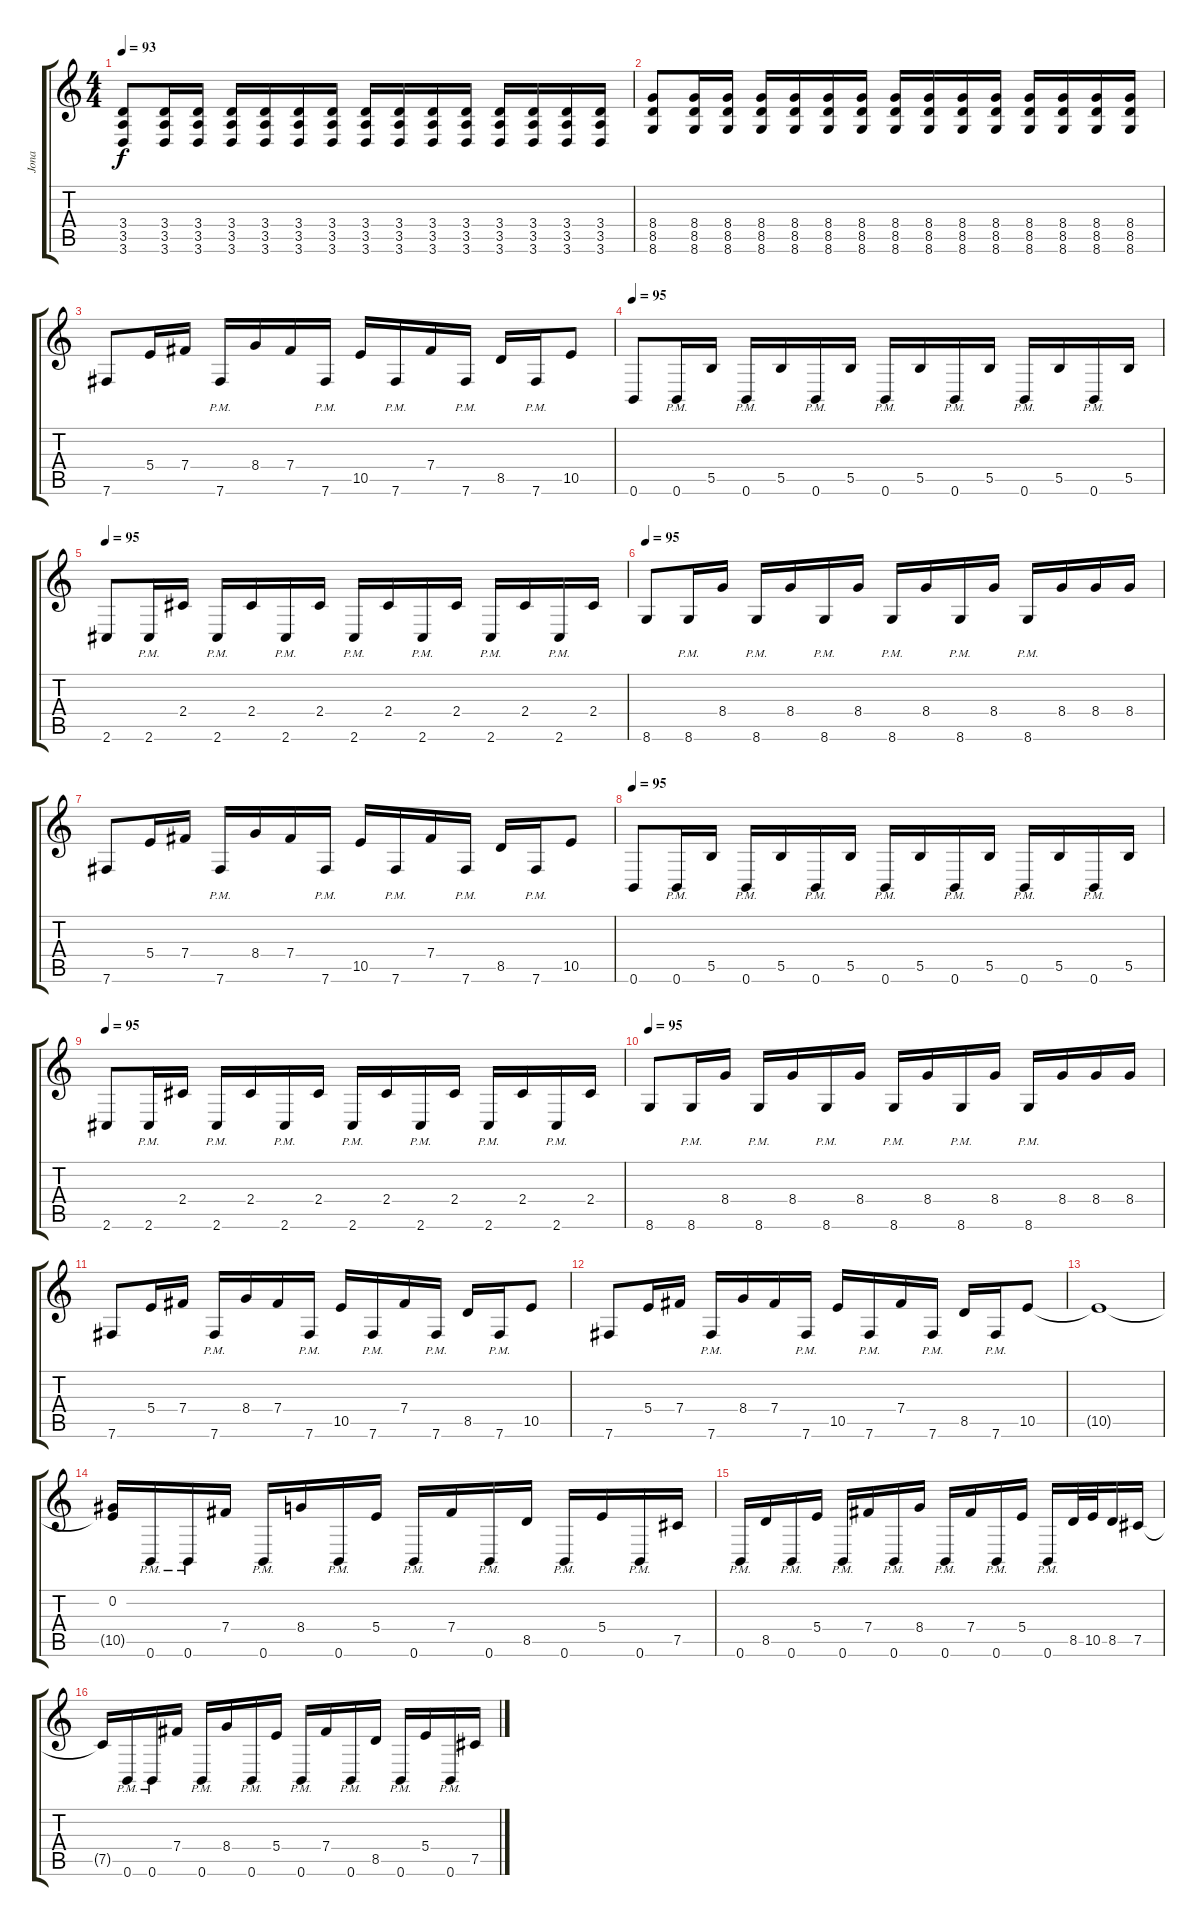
\track ("Jona" "Jona") {instrument distortionguitar}
\staff {score tabs}
\tuning (Db4 Ab3 E3 B2 Gb2 B1) {hide}
\ts (4 4)
\tempo 93
\clef g2
\ks c
(3.4 3.5 3.6).8{dy f} (3.4 3.5 3.6).16 (3.4 3.5 3.6).16 (3.4 3.5 3.6).16 (3.4 3.5 3.6).16 (3.4 3.5 3.6).16 (3.4 3.5 3.6).16 (3.4 3.5 3.6).16 (3.4 3.5 3.6).16 (3.4 3.5 3.6).16 (3.4 3.5 3.6).16 (3.4 3.5 3.6).16 (3.4 3.5 3.6).16 (3.4 3.5 3.6).16 (3.4 3.5 3.6).16 |
(8.4 8.5 8.6).8 (8.4 8.5 8.6).16 (8.4 8.5 8.6).16 (8.4 8.5 8.6).16 (8.4 8.5 8.6).16 (8.4 8.5 8.6).16 (8.4 8.5 8.6).16 (8.4 8.5 8.6).16 (8.4 8.5 8.6).16 (8.4 8.5 8.6).16 (8.4 8.5 8.6).16 (8.4 8.5 8.6).16 (8.4 8.5 8.6).16 (8.4 8.5 8.6).16 (8.4 8.5 8.6).16 |
7.6.8 5.4.16 7.4.16 7.6{pm}.16 8.4.16 7.4.16 7.6{pm}.16 10.5.16 7.6{pm}.16 7.4.16 7.6{pm}.16 8.5.16 7.6{pm}.16 10.5.8 |
\tempo 95
0.6.8 0.6{pm}.16 5.5.16 0.6{pm}.16 5.5.16 0.6{pm}.16 5.5.16 0.6{pm}.16 5.5.16 0.6{pm}.16 5.5.16 0.6{pm}.16 5.5.16 0.6{pm}.16 5.5.16 |
\tempo 95
2.6.8 2.6{pm}.16 2.4.16 2.6{pm}.16 2.4.16 2.6{pm}.16 2.4.16 2.6{pm}.16 2.4.16 2.6{pm}.16 2.4.16 2.6{pm}.16 2.4.16 2.6{pm}.16 2.4.16 |
\tempo 95
8.6.8 8.6{pm}.16 8.4.16 8.6{pm}.16 8.4.16 8.6{pm}.16 8.4.16 8.6{pm}.16 8.4.16 8.6{pm}.16 8.4.16 8.6{pm}.16 8.4.16 8.4.16 8.4.16 |
7.6.8 5.4.16 7.4.16 7.6{pm}.16 8.4.16 7.4.16 7.6{pm}.16 10.5.16 7.6{pm}.16 7.4.16 7.6{pm}.16 8.5.16 7.6{pm}.16 10.5.8 |
\tempo 95
0.6.8 0.6{pm}.16 5.5.16 0.6{pm}.16 5.5.16 0.6{pm}.16 5.5.16 0.6{pm}.16 5.5.16 0.6{pm}.16 5.5.16 0.6{pm}.16 5.5.16 0.6{pm}.16 5.5.16 |
\tempo 95
2.6.8 2.6{pm}.16 2.4.16 2.6{pm}.16 2.4.16 2.6{pm}.16 2.4.16 2.6{pm}.16 2.4.16 2.6{pm}.16 2.4.16 2.6{pm}.16 2.4.16 2.6{pm}.16 2.4.16 |
\tempo 95
8.6.8 8.6{pm}.16 8.4.16 8.6{pm}.16 8.4.16 8.6{pm}.16 8.4.16 8.6{pm}.16 8.4.16 8.6{pm}.16 8.4.16 8.6{pm}.16 8.4.16 8.4.16 8.4.16 |
7.6.8 5.4.16 7.4.16 7.6{pm}.16 8.4.16 7.4.16 7.6{pm}.16 10.5.16 7.6{pm}.16 7.4.16 7.6{pm}.16 8.5.16 7.6{pm}.16 10.5.8 |
7.6.8 5.4.16 7.4.16 7.6{pm}.16 8.4.16 7.4.16 7.6{pm}.16 10.5.16 7.6{pm}.16 7.4.16 7.6{pm}.16 8.5.16 7.6{pm}.16 10.5.8 |
10.5{t}.1 |
(0.2 10.5{t}).16 0.6{pm}.16 0.6{pm}.16 7.4.16 0.6{pm}.16 8.4.16 0.6{pm}.16 5.4.16 0.6{pm}.16 7.4.16 0.6{pm}.16 8.5.16 0.6{pm}.16 5.4.16 0.6{pm}.16 7.5.16 |
0.6{pm}.16 8.5.16 0.6{pm}.16 5.4.16 0.6{pm}.16 7.4.16 0.6{pm}.16 8.4.16 0.6{pm}.16 7.4.16 0.6{pm}.16 5.4.16 0.6{pm}.16 8.5.32 10.5.32 8.5.16 7.5.16 |
7.5{t}.16 0.6{pm}.16 0.6{pm}.16 7.4.16 0.6{pm}.16 8.4.16 0.6{pm}.16 5.4.16 0.6{pm}.16 7.4.16 0.6{pm}.16 8.5.16 0.6{pm}.16 5.4.16 0.6{pm}.16 7.5.16
